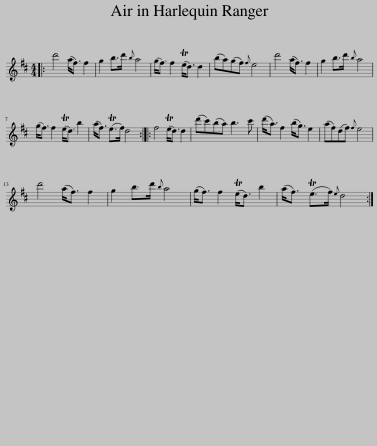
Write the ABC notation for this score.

X:1
L:1/8
M:4/4
I:linebreak $
K:D
V:1 treble
V:1
|: d'4 (a<f) f2 | g2 b>d'{b} a4 | (g<f) f2 (Te<d) d2 | (ba)(gf){f} e4 | d'4 (a<f) f2 | %5
 g2 b>d'{b} a4 |$ (g<f) f2 (Te<d) b2 | (a<f) (Te>f) d4 :: f4 (Te<d) d2 | (d'c')(ba) b3 c' | %10
 (d'<a) f2 (b<g) e2 | (af)(df){f} e4 |$ d'4 (a<f) f2 | g2 b>d'{b} a4 | (g<f) f2 (Te<d) b2 | %15
 (a<f) (Te>f){e} d4 :| %16
